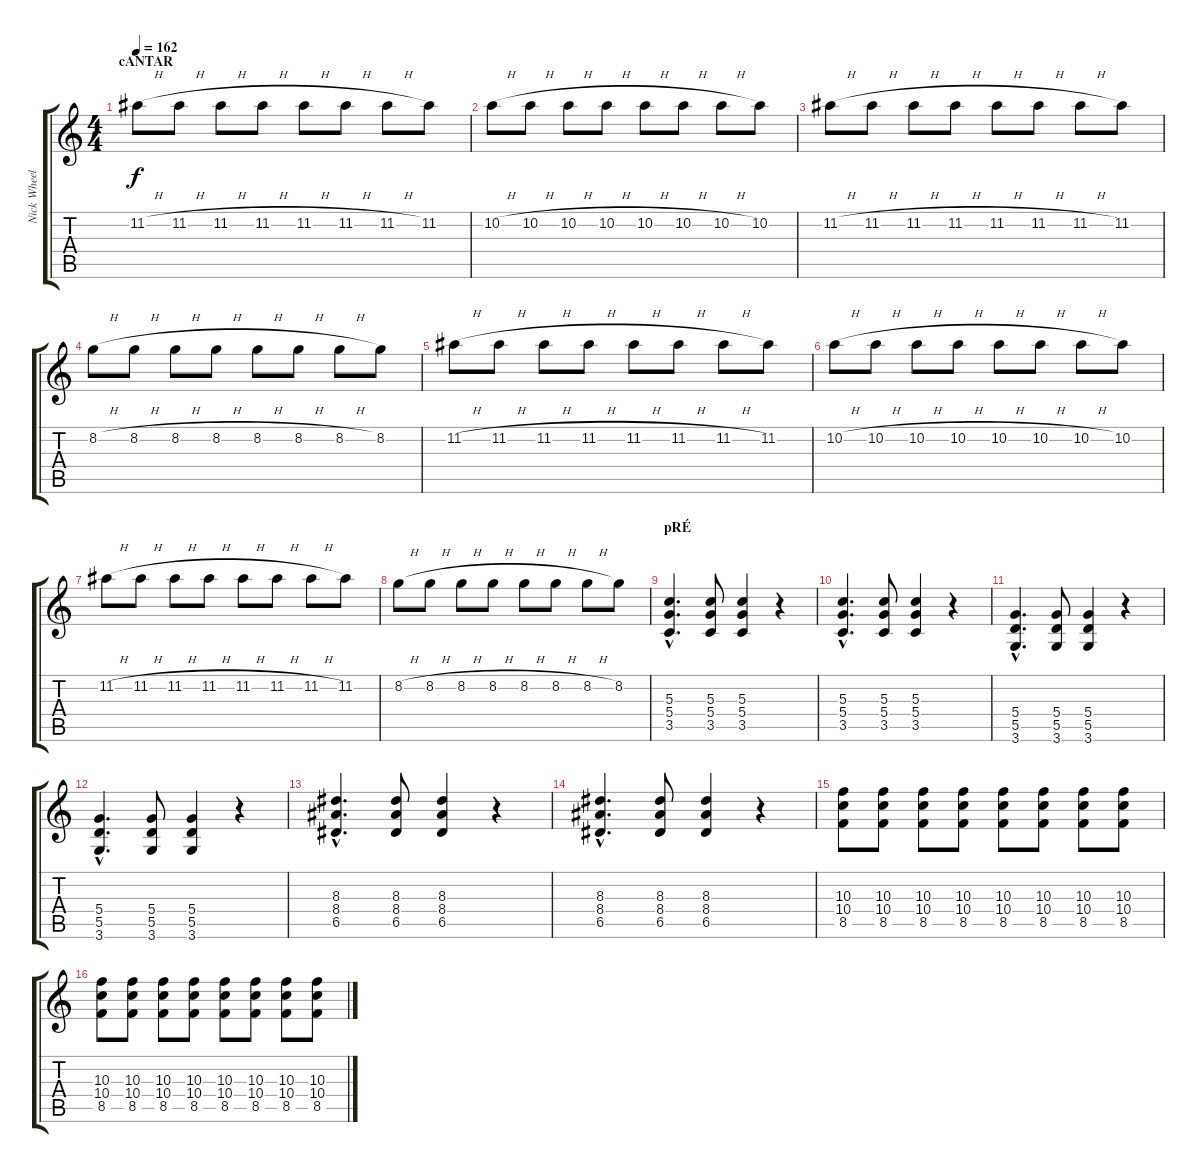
\track ("Nick Wheeler" "Nick Wheel") {instrument distortionguitar}
\staff {score tabs}
\tuning (E4 B3 G3 D3 A2 E2) {hide}
\ts (4 4)
\section ("" "cANTAR")
\tempo 162
\clef g2
\ks c
11.2{h}.8{dy f} 11.2{h}.8 11.2{h}.8 11.2{h}.8 11.2{h}.8 11.2{h}.8 11.2{h}.8 11.2.8 |
10.2{h}.8 10.2{h}.8 10.2{h}.8 10.2{h}.8 10.2{h}.8 10.2{h}.8 10.2{h}.8 10.2.8 |
11.2{h}.8 11.2{h}.8 11.2{h}.8 11.2{h}.8 11.2{h}.8 11.2{h}.8 11.2{h}.8 11.2.8 |
8.2{h}.8 8.2{h}.8 8.2{h}.8 8.2{h}.8 8.2{h}.8 8.2{h}.8 8.2{h}.8 8.2.8 |
11.2{h}.8 11.2{h}.8 11.2{h}.8 11.2{h}.8 11.2{h}.8 11.2{h}.8 11.2{h}.8 11.2.8 |
10.2{h}.8 10.2{h}.8 10.2{h}.8 10.2{h}.8 10.2{h}.8 10.2{h}.8 10.2{h}.8 10.2.8 |
11.2{h}.8 11.2{h}.8 11.2{h}.8 11.2{h}.8 11.2{h}.8 11.2{h}.8 11.2{h}.8 11.2.8 |
8.2{h}.8 8.2{h}.8 8.2{h}.8 8.2{h}.8 8.2{h}.8 8.2{h}.8 8.2{h}.8 8.2.8 |
\section ("" "pRÉ")
(5.3{hac} 5.4{hac} 3.5{hac}).4{d} (5.3 5.4 3.5).8 (5.3 5.4 3.5).4 r.4 |
(5.3{hac} 5.4{hac} 3.5{hac}).4{d} (5.3 5.4 3.5).8 (5.3 5.4 3.5).4 r.4 |
(5.4{hac} 5.5{hac} 3.6{hac}).4{d} (5.4 5.5 3.6).8 (5.4 5.5 3.6).4 r.4 |
(5.4{hac} 5.5{hac} 3.6{hac}).4{d} (5.4 5.5 3.6).8 (5.4 5.5 3.6).4 r.4 |
(8.3{hac} 8.4{hac} 6.5{hac}).4{d} (8.3 8.4 6.5).8 (8.3 8.4 6.5).4 r.4 |
(8.3{hac} 8.4{hac} 6.5{hac}).4{d} (8.3 8.4 6.5).8 (8.3 8.4 6.5).4 r.4 |
(10.3 10.4 8.5).8 (10.3 10.4 8.5).8 (10.3 10.4 8.5).8 (10.3 10.4 8.5).8 (10.3 10.4 8.5).8 (10.3 10.4 8.5).8 (10.3 10.4 8.5).8 (10.3 10.4 8.5).8 |
(10.3 10.4 8.5).8 (10.3 10.4 8.5).8 (10.3 10.4 8.5).8 (10.3 10.4 8.5).8 (10.3 10.4 8.5).8 (10.3 10.4 8.5).8 (10.3 10.4 8.5).8 (10.3 10.4 8.5).8
